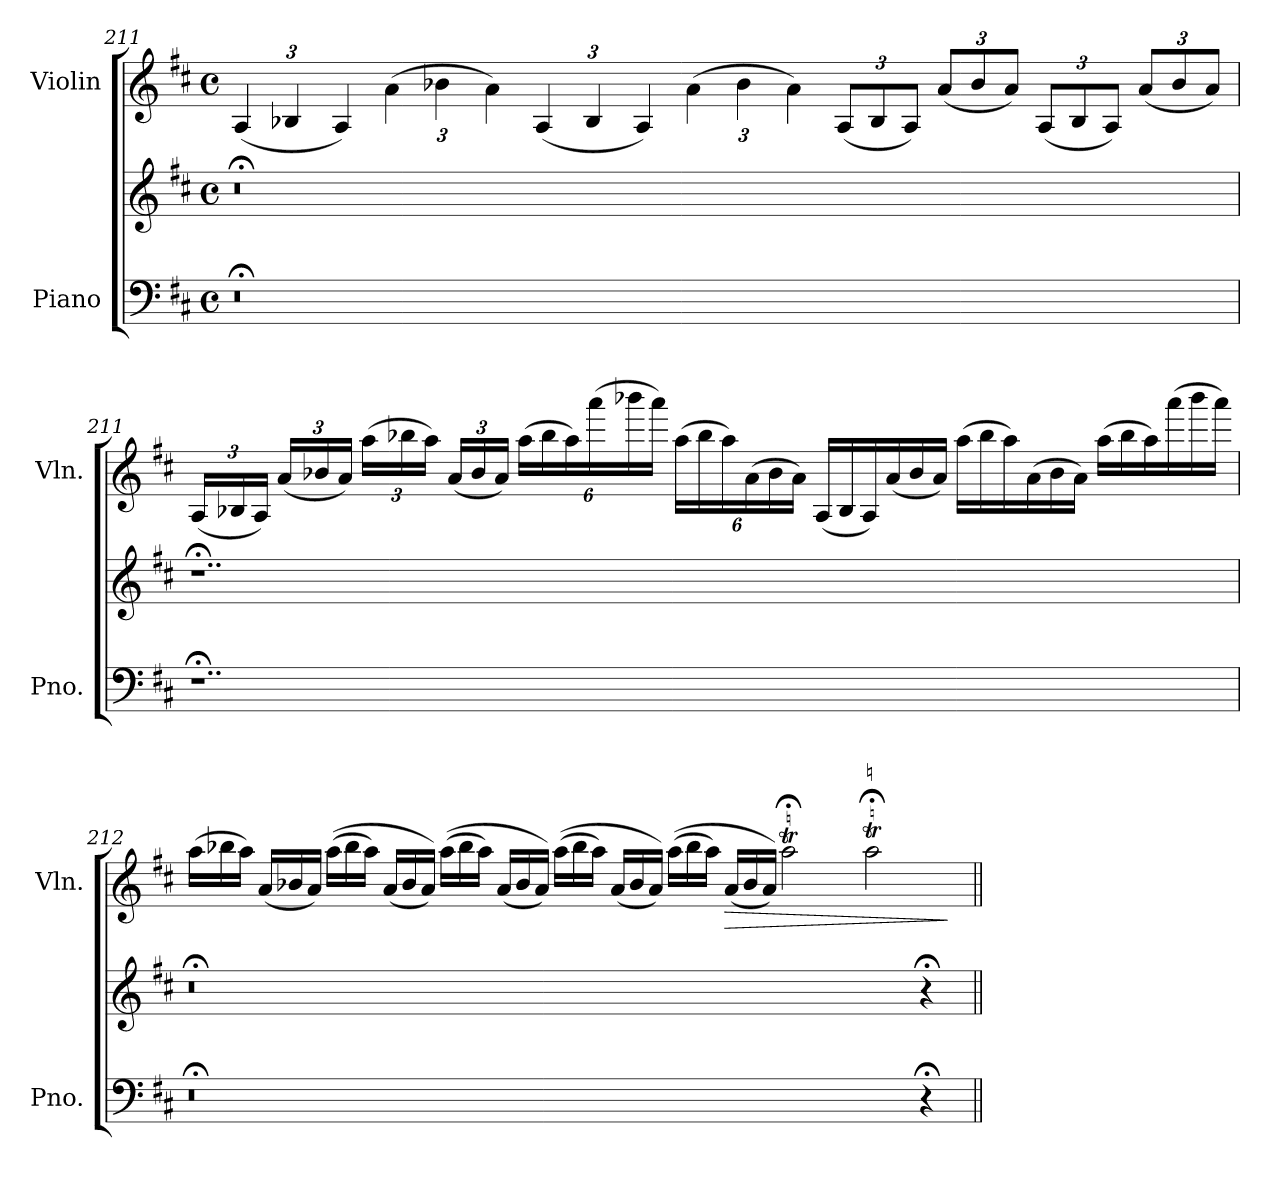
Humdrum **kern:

**kern	**kern	**kern	**dynam
*part2	*part2	*part1	*part1
*staff3	*staff2	*staff1	*staff1
*I"Piano	*	*I"Violin	*
*I'Pno.	*	*I'Vln.	*
!!LO:PB:g=z
*clefF4	*clefG2	*clefG2	*
*k[f#c#]	*k[f#c#]	*k[f#c#]	*
*M4/4	*M4/4	*M4/4	*
*met(c)	*met(c)	*met(c)	*
*MM100	*MM100	*MM100	*
*	*	*Xbrackettup	*
=211X12	=211X12	=211X12	=211X12
0.r;<	0.r;<	(6A/	.
.	.	6B-X/	.
.	.	6A/)	.
.	.	(6a\	.
.	.	6b-X\	.
.	.	6a\)	.
.	.	(6A/	.
.	.	6B-/	.
.	.	6A/)	.
.	.	(6a\	.
.	.	6b-\	.
.	.	6a\)	.
*	*	*MM120	*
.	.	(12A/L	.
.	.	12B-/	.
.	.	12A/J)	.
.	.	(12a/L	.
.	.	12b-/	.
.	.	12a/J)	.
*	*	*MM130	*
.	.	(12A/L	.
.	.	12B-/	.
.	.	12A/J)	.
.	.	(12a/L	.
.	.	12b-/	.
.	.	12a/J)	.
!!LO:LB:g=z
=211X13	=211X13	=211X13	=211X13
1..r;<	1..r;<	(24A/LL	.
.	.	24B-X/	.
.	.	24A/JJ)	.
.	.	(24a/LL	.
.	.	24b-X/	.
.	.	24a/JJ)	.
.	.	(24aa\LL	.
.	.	24bb-X\	.
.	.	24aa\JJ)	.
.	.	(24a/LL	.
.	.	24b-/	.
.	.	24a/JJ)	.
.	.	(24aa\LL	.
.	.	24bb-\	.
.	.	24aa\)	.
.	.	(24aaa\	.
.	.	24bbb-X\	.
.	.	24aaa\JJ)	.
.	.	(24aa\LL	.
.	.	24bb-\	.
.	.	24aa\)	.
.	.	(24a\	.
.	.	24b-\	.
.	.	24a\JJ)	.
*	*	*Xtuplet	*
.	.	(24A/LL	.
.	.	24B-/	.
.	.	24A/)	.
.	.	(24a/	.
.	.	24b-/	.
.	.	24a/JJ)	.
.	.	(24aa\LL	.
.	.	24bb-\	.
.	.	24aa\)	.
.	.	(24a\	.
.	.	24b-\	.
.	.	24a\JJ)	.
.	.	(24aa\LL	.
.	.	24bb-\	.
.	.	24aa\)	.
.	.	(24aaa\	.
.	.	24bbb-\	.
.	.	24aaa\JJ)	.
!!LO:LB:g=z
=212	=212	=212	=212
*	*	*^	*
0r;<	0r;<	(>24aa\LL	1..ryy	.
.	.	24bb-X\	.	.
.	.	24aa\JJ)	.	.
.	.	(24a/LL	.	.
.	.	24b-X/	.	.
.	.	24a/JJ)	.	.
.	.	(>(24aa\LL	.	.
.	.	24bb-\	.	.
.	.	24aa\JJ)	.	.
.	.	(24a/LL	.	.
.	.	24b-/	.	.
.	.	24a/JJ))	.	.
.	.	(>(24aa\LL	.	.
.	.	24bb-\	.	.
.	.	24aa\JJ)	.	.
.	.	(24a/LL	.	.
.	.	24b-/	.	.
.	.	24a/JJ))	.	.
*	*	*MM110	*	*
.	.	(>(24aa\LL	.	.
.	.	24bb-\	.	.
.	.	24aa\JJ)	.	.
.	.	(24a/LL	.	.
.	.	24b-/	.	.
.	.	24a/JJ))	.	.
*	*	*MM80	*	*
.	.	(>(24aa\LL	.	.
.	.	24bb-\	.	.
.	.	24aa\JJ)	.	.
!	!	!	!	!LO:HP:b
.	.	(24a/LL	.	>
.	.	24b-/	.	.
.	.	24a/JJ))	.	.
*	*	*MM40	*	*
.	.	2aa;<T\	.	.
!	!	!LO:TX:a:t=♮	!	!
.	.	2aa;<T\	2bbn\yy	.
4r;<	4r;<	.	.	.
*	*	*v	*v	*
.	.	.	]
=||	=||	=||	=||
*-	*-	*-	*-
